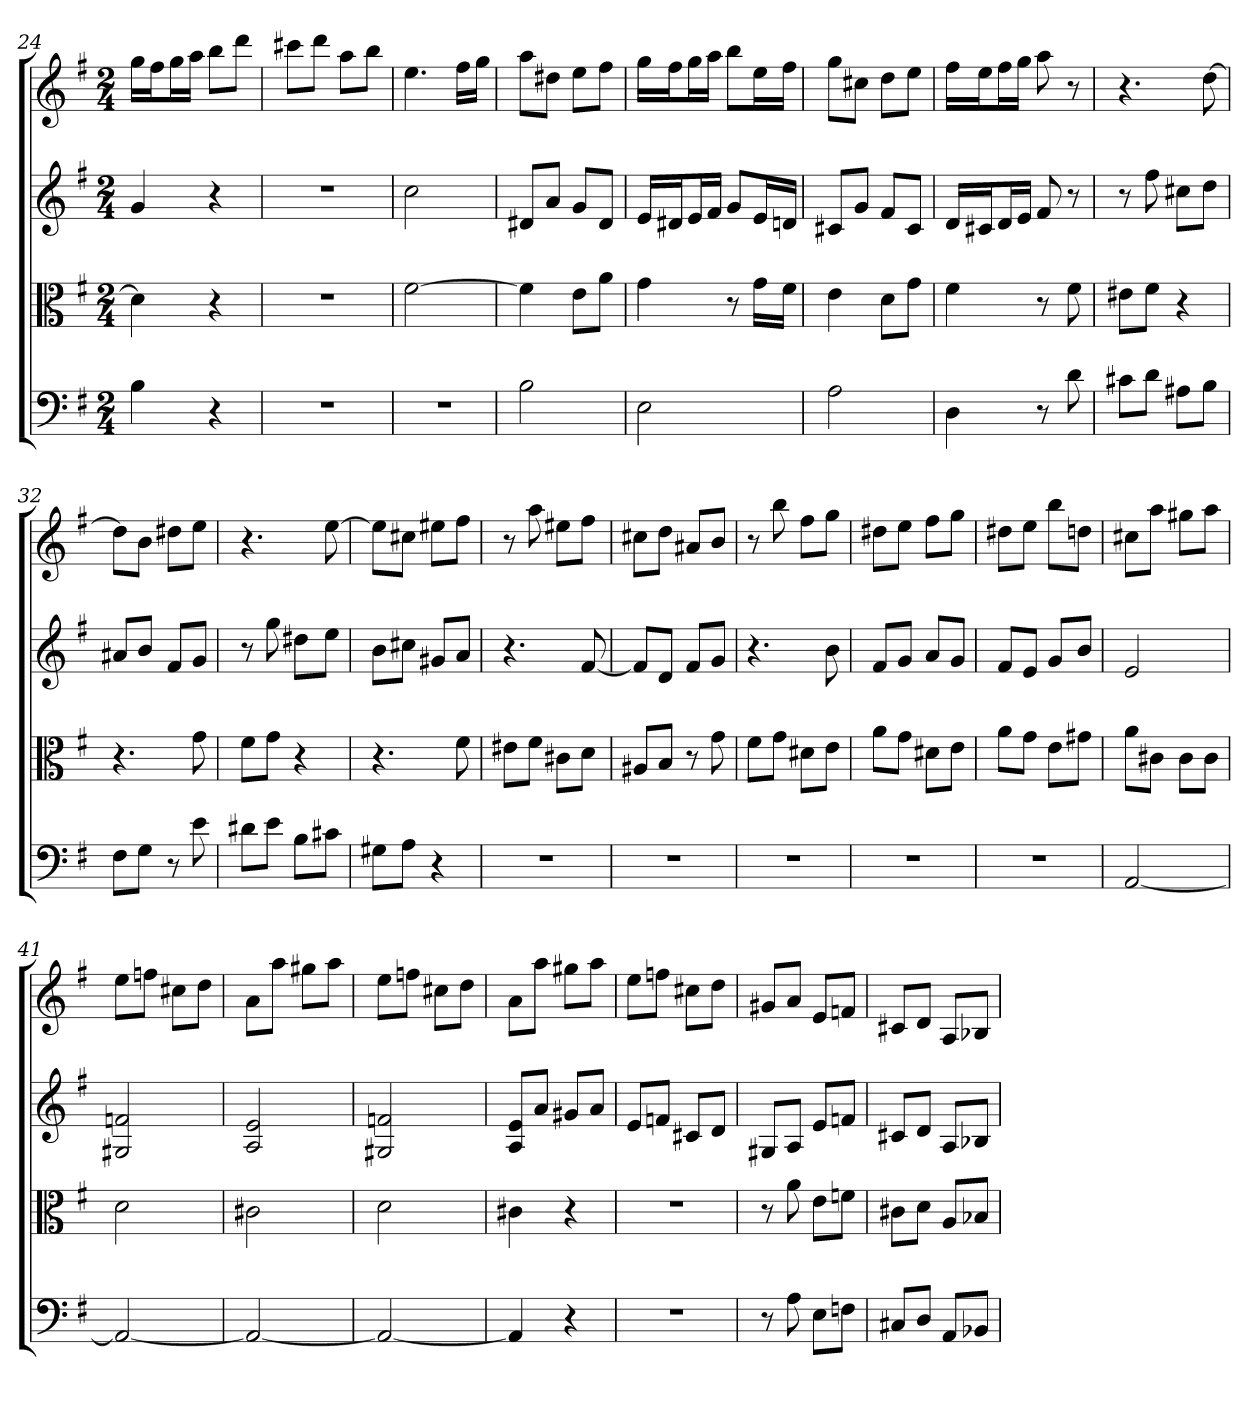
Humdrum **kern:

**kern	**kern	**kern	**kern
*part4	*part3	*part2	*part1
*staff4	*staff3	*staff2	*staff1
*clefF4	*clefC3	*	*
*k[f#]	*k[f#]	*k[f#]	*k[f#]
*G:	*G:	*G:	*G:
*M2/4	*M2/4	*M2/4	*M2/4
=24	=24	=24	=24
4B	4d]	4g	16ggLL
.	.	.	16ff#J
.	.	.	16ggL
.	.	.	16aaJJ
4r	4r	4r	8bbL
.	.	.	8dddJ
=25	=25	=25	=25
2r	2r	2r	8ccc#XL
.	.	.	8dddJ
.	.	.	8aaL
.	.	.	8bbJ
=26	=26	=26	=26
2r	[2f#	2cc	4.ee
.	.	.	16ff#LL
.	.	.	16ggJJ
=27	=27	=27	=27
2B	4f#]	8d#XL	8aaL
.	.	8aJ	8dd#XJ
.	8e\L	8gL	8eeL
.	8a\J	8d#J	8ff#J
=28	=28	=28	=28
2E	4g	16eLL	16ggLL
.	.	16d#XJ	16ff#J
.	.	16eL	16ggL
.	.	16f#JJ	16aaJJ
.	8r	8gL	8bbL
.	16g\LL	16eL	16eeL
.	16f#\JJ	16dnJJ	16ff#JJ
=29	=29	=29	=29
2A	4e	8c#XL	8ggL
.	.	8gJ	8cc#XJ
.	8d\L	8f#L	8ddL
.	8g\J	8c#J	8eeJ
=30	=30	=30	=30
4D	4f#	16dLL	16ff#LL
.	.	16c#XJ	16eeJ
.	.	16dL	16ff#L
.	.	16eJJ	16ggJJ
8r	8r	8f#	8aa
8d	8f#	8r	8r
=31	=31	=31	=31
8c#X\L	8e#X\L	8r	4.r
8d\J	8f#\J	8ff#	.
8A#X\L	4r	8cc#XL	.
8B\J	.	8ddJ	[8dd
=32	=32	=32	=32
8F#\L	4.r	8a#XL	8ddL]
8G\J	.	8bJ	8bJ
8r	.	8f#L	8dd#XL
8e	8g	8gJ	8eeJ
=33	=33	=33	=33
8d#X\L	8f#\L	8r	4.r
8e\J	8g\J	8gg	.
8B\L	4r	8dd#XL	.
8c#X\J	.	8eeJ	[8ee
=34	=34	=34	=34
8G#X\L	4.r	8bL	8eeL]
8A\J	.	8cc#XJ	8cc#XJ
4r	.	8g#XL	8ee#XL
.	8f#	8aJ	8ff#J
=35	=35	=35	=35
2r	8e#X\L	4.r	8r
.	8f#\J	.	8aa
.	8c#X\L	.	8ee#XL
.	8d\J	[8f#	8ff#J
=36	=36	=36	=36
2r	8A#X/L	8f#L]	8cc#XL
.	8B/J	8dJ	8ddJ
.	8r	8f#L	8a#XL
.	8g	8gJ	8bJ
=37	=37	=37	=37
2r	8f#\L	4.r	8r
.	8g\J	.	8bb
.	8d#X\L	.	8ff#L
.	8e\J	8b	8ggJ
=38	=38	=38	=38
2r	8a\L	8f#L	8dd#XL
.	8g\J	8gJ	8eeJ
.	8d#X\L	8aL	8ff#L
.	8e\J	8gJ	8ggJ
=39	=39	=39	=39
2r	8a\L	8f#L	8dd#XL
.	8g\J	8eJ	8eeJ
.	8e\L	8gL	8bbL
.	8g#X\J	8bJ	8ddnJ
=40	=40	=40	=40
[2AA	8a\L	2e	8cc#XL
.	8c#X\J	.	8aaJ
.	8c#\L	.	8gg#XL
.	8c#\J	.	8aaJ
=41	=41	=41	=41
2AA_	2d	2G#X 2fn	8eeL
.	.	.	8ffnJ
.	.	.	8cc#XL
.	.	.	8ddJ
=42	=42	=42	=42
2AA_	2c#X	2A 2e	8aL
.	.	.	8aaJ
.	.	.	8gg#XL
.	.	.	8aaJ
=43	=43	=43	=43
2AA_	2d	2G#X 2fn	8eeL
.	.	.	8ffnJ
.	.	.	8cc#XL
.	.	.	8ddJ
=44	=44	=44	=44
4AA]	4c#X	8A 8eL	8aL
.	.	8aJ	8aaJ
4r	4r	8g#XL	8gg#XL
.	.	8aJ	8aaJ
=45	=45	=45	=45
2r	2r	8eL	8eeL
.	.	8fnJ	8ffnJ
.	.	8c#XL	8cc#XL
.	.	8dJ	8ddJ
=46	=46	=46	=46
8r	8r	8G#XL	8g#XL
8A	8a	8AJ	8aJ
8E\L	8e\L	8eL	8eL
8Fn\J	8fn\J	8fnJ	8fnJ
=47	=47	=47	=47
8C#X/L	8c#X\L	8c#XL	8c#XL
8D/J	8d\J	8dJ	8dJ
8AA/L	8A/L	8AL	8AL
8BB-X/J	8B-X/J	8B-XJ	8B-XJ
=	=	=	=
*-	*-	*-	*-
